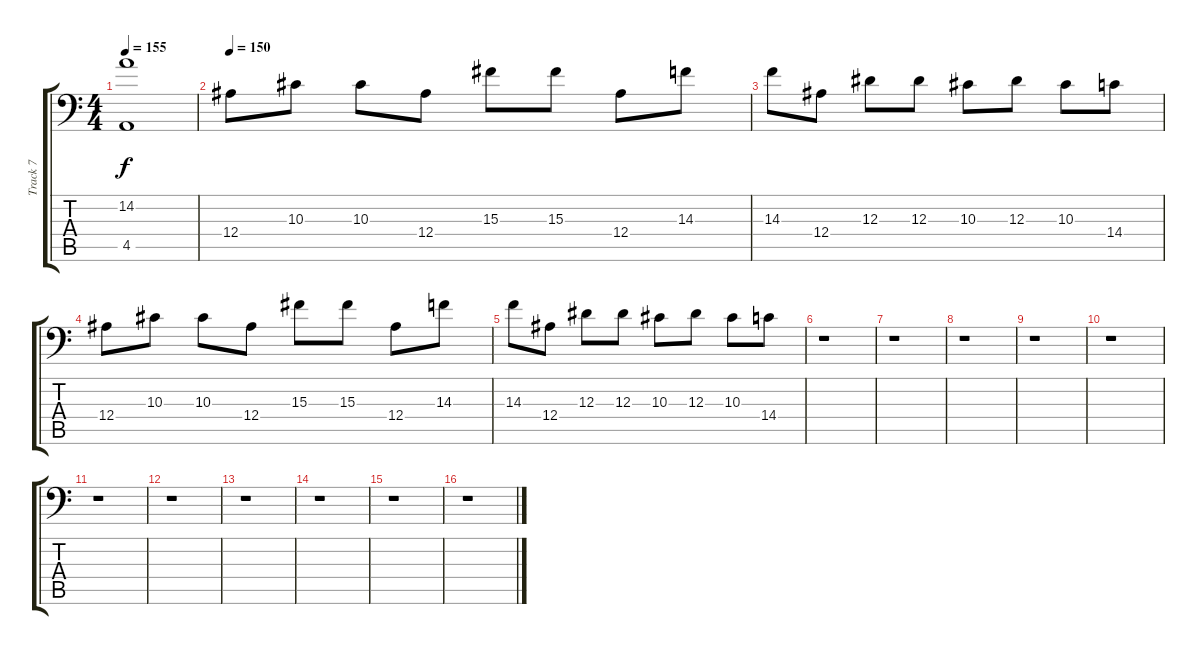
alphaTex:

\track ("Track 7" "Track 7") {instrument choiraahs}
\staff {score tabs}
\tuning (C4 G3 Eb3 Bb2 F2 Bb1) {hide}
\ts (4 4)
\tempo 155
\clef f4
\ks c
(14.2 4.5).1{dy f} |
\tempo 150
12.4.8 10.3.8 10.3.8 12.4.8 15.3.8 15.3.8 12.4.8 14.3.8 |
14.3.8 12.4.8 12.3.8 12.3.8 10.3.8 12.3.8 10.3.8 14.4.8 |
12.4.8 10.3.8 10.3.8 12.4.8 15.3.8 15.3.8 12.4.8 14.3.8 |
14.3.8 12.4.8 12.3.8 12.3.8 10.3.8 12.3.8 10.3.8 14.4.8 |
r.1 |
r.1 |
r.1 |
r.1 |
r.1 |
r.1 |
r.1 |
r.1 |
r.1 |
r.1 |
r.1
